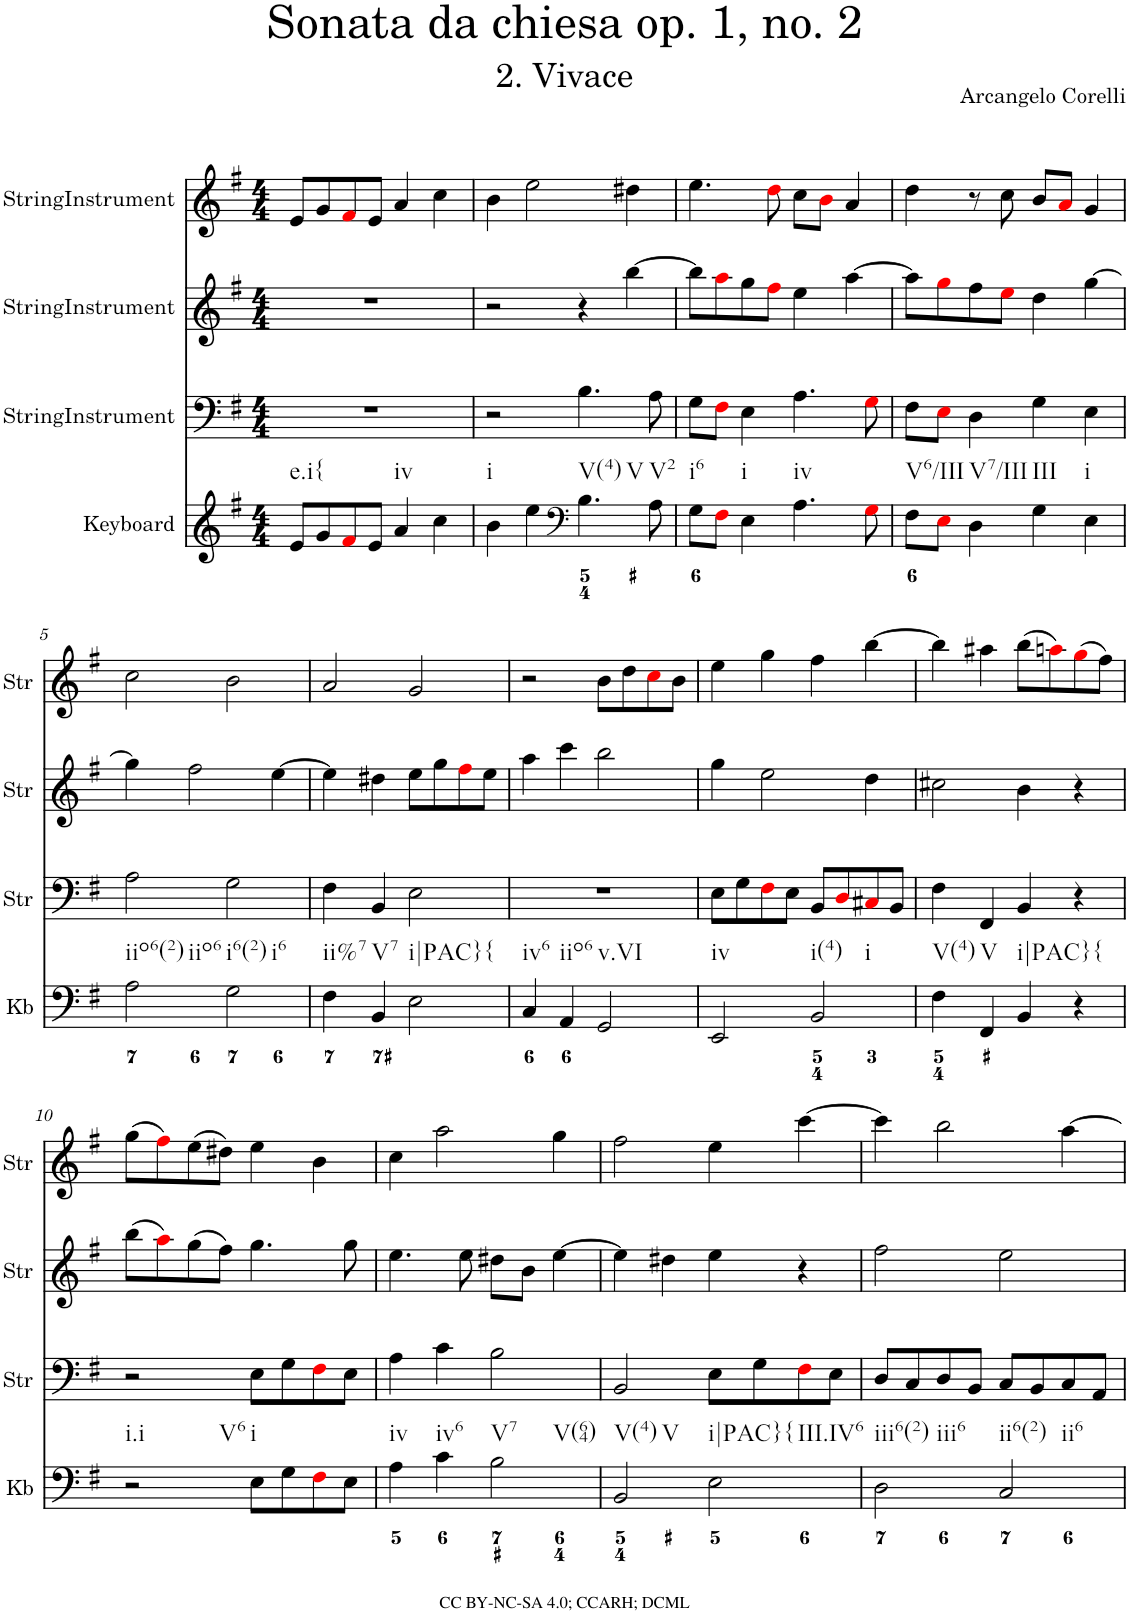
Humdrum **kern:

**kern	**kern	**kern	**kern
*part4	*part3	*part2	*part1
*staff4	*staff3	*staff2	*staff1
*I"Keyboard	*I"StringInstrument	*I"StringInstrument	*I"StringInstrument
*I'Kb	*I'Str	*I'Str	*I'Str
*clefG2	*clefF4	*clefG2	*clefG2
*k[f#]	*k[f#]	*k[f#]	*k[f#]
*M4/4	*M4/4	*M4/4	*M4/4
=1	=1	=1	=1
!LO:TX:b:t=e.i{	!	!	!
8e/L	1r	1r	8e/L
8g/	.	.	8g/
8f#i/	.	.	8f#i/
8e/J	.	.	8e/J
!LO:TX:b:t=iv	!	!	!
4a/	.	.	4a/
4cc\	.	.	4cc\
=2	=2	=2	=2
!LO:TX:b:t=i	!	!	!
4b\	2r	2r	4b\
4ee\	.	.	2ee\
*clefF4	*	*	*
!LO:TX:b:t=V(4)	!	!	!
!LO:TX:b:t=V	!	!	!
4.B\	4.B\	4r	.
.	.	[4bb\	4dd#X\
!LO:TX:b:t=V2	!	!	!
8A\	8A\	.	.
=3	=3	=3	=3
!LO:TX:b:t=i6	!	!	!
8G\L	8G\L	8bb\L]	4.ee\
8F#i\J	8F#i\J	8aai\	.
!LO:TX:b:t=i	!	!	!
4E\	4E\	8gg\	.
.	.	8ff#i\J	8ddi\
!LO:TX:b:t=iv	!	!	!
4.A\	4.A\	4ee\	8cc\L
.	.	.	8bi\J
.	.	[4aa\	4a/
8Gi\	8Gi\	.	.
=4	=4	=4	=4
!LO:TX:b:t=V6/III	!	!	!
8F#\L	8F#\L	8aa\L]	4dd\
8Ei\J	8Ei\J	8ggi\	.
!LO:TX:b:t=V7/III	!	!	!
4D\	4D\	8ff#\	8r
.	.	8eei\J	8cc\
!LO:TX:b:t=III	!	!	!
4G\	4G\	4dd\	8b/L
.	.	.	8ai/J
!LO:TX:b:t=i	!	!	!
4E\	4E\	[4gg\	4g/
!!LO:LB:g=z
=5	=5	=5	=5
!LO:TX:b:t=iio6(2)	!	!	!
!LO:TX:b:t=iio6	!	!	!
2A\	2A\	4gg\]	2cc\
.	.	2ff#\	.
!LO:TX:b:t=i6(2)	!	!	!
!LO:TX:b:t=i6	!	!	!
2G\	2G\	.	2b\
.	.	[4ee\	.
=6	=6	=6	=6
!LO:TX:b:t=ii%7	!	!	!
4F#\	4F#\	4ee\]	2a/
!LO:TX:b:t=V7	!	!	!
4BB/	4BB/	4dd#X\	.
!LO:TX:b:t=i|PAC}{	!	!	!
2E\	2E\	8ee\L	2g/
.	.	8gg\	.
.	.	8ff#i\	.
.	.	8ee\J	.
=7	=7	=7	=7
!LO:TX:b:t=iv6	!	!	!
4C/	1r	4aa\	2r
!LO:TX:b:t=iio6	!	!	!
4AA/	.	4ccc\	.
!LO:TX:b:t=v.VI	!	!	!
2GG/	.	2bb\	8b\L
.	.	.	8dd\
.	.	.	8cci\
.	.	.	8b\J
=8	=8	=8	=8
!LO:TX:b:t=iv	!	!	!
2EE/	8E\L	4gg\	4ee\
.	8G\	.	.
.	8F#i\	2ee\	4gg\
.	8E\J	.	.
!LO:TX:b:t=i(4)	!	!	!
!LO:TX:b:t=i	!	!	!
2BB/	8BB/L	.	4ff#\
.	8Di/	.	.
.	8C#Xi/	4dd\	[4bb\
.	8BB/J	.	.
=9	=9	=9	=9
!LO:TX:b:t=V(4)	!	!	!
4F#\	4F#\	2cc#X\	4bb\]
!LO:TX:b:t=V	!	!	!
4FF#/	4FF#/	.	4aa#X\
!LO:TX:b:t=i|PAC}{	!	!	!
4BB/	4BB/	4b\	(8bb\L
.	.	.	8aani\)
4r	4r	4r	(8ggi\
.	.	.	8ff#\J)
!!LO:LB:g=z
=10	=10	=10	=10
!LO:TX:b:t=i.i	!	!	!
!LO:TX:b:t=V6	!	!	!
2r	2r	(8bb\L	(8gg\L
.	.	8aai\)	8ff#i\)
.	.	(8gg\	(8ee\
.	.	8ff#\J)	8dd#X\J)
!LO:TX:b:t=i	!	!	!
8E\L	8E\L	4.gg\	4ee\
8G\	8G\	.	.
8F#i\	8F#i\	.	4b\
8E\J	8E\J	8gg\	.
=11	=11	=11	=11
!LO:TX:b:t=iv	!	!	!
4A\	4A\	4.ee\	4cc\
!LO:TX:b:t=iv6	!	!	!
4c\	4c\	.	2aa\
.	.	8ee\	.
!LO:TX:b:t=V7	!	!	!
!LO:TX:b:t=V(64)	!	!	!
2B\	2B\	8dd#X\L	.
.	.	8b\J	.
.	.	[4ee\	4gg\
=12	=12	=12	=12
!LO:TX:b:t=V(4)	!	!	!
!LO:TX:b:t=V	!	!	!
2BB/	2BB/	4ee\]	2ff#\
.	.	4dd#X\	.
!LO:TX:b:t=i|PAC}{	!	!	!
!LO:TX:b:t=III.IV6	!	!	!
2E\	8E\L	4ee\	4ee\
.	8G\	.	.
.	8F#i\	4r	[4ccc\
.	8E\J	.	.
=13	=13	=13	=13
!LO:TX:b:t=iii6(2)	!	!	!
!LO:TX:b:t=iii6	!	!	!
2D\	8D/L	2ff#\	4ccc\]
.	8C/	.	.
.	8D/	.	2bb\
.	8BB/J	.	.
!LO:TX:b:t=ii6(2)	!	!	!
!LO:TX:b:t=ii6	!	!	!
2C/	8C/L	2ee\	.
.	8BB/	.	.
.	8C/	.	[4aa\
.	8AA/J	.	.
=	=	=	=
*-	*-	*-	*-
